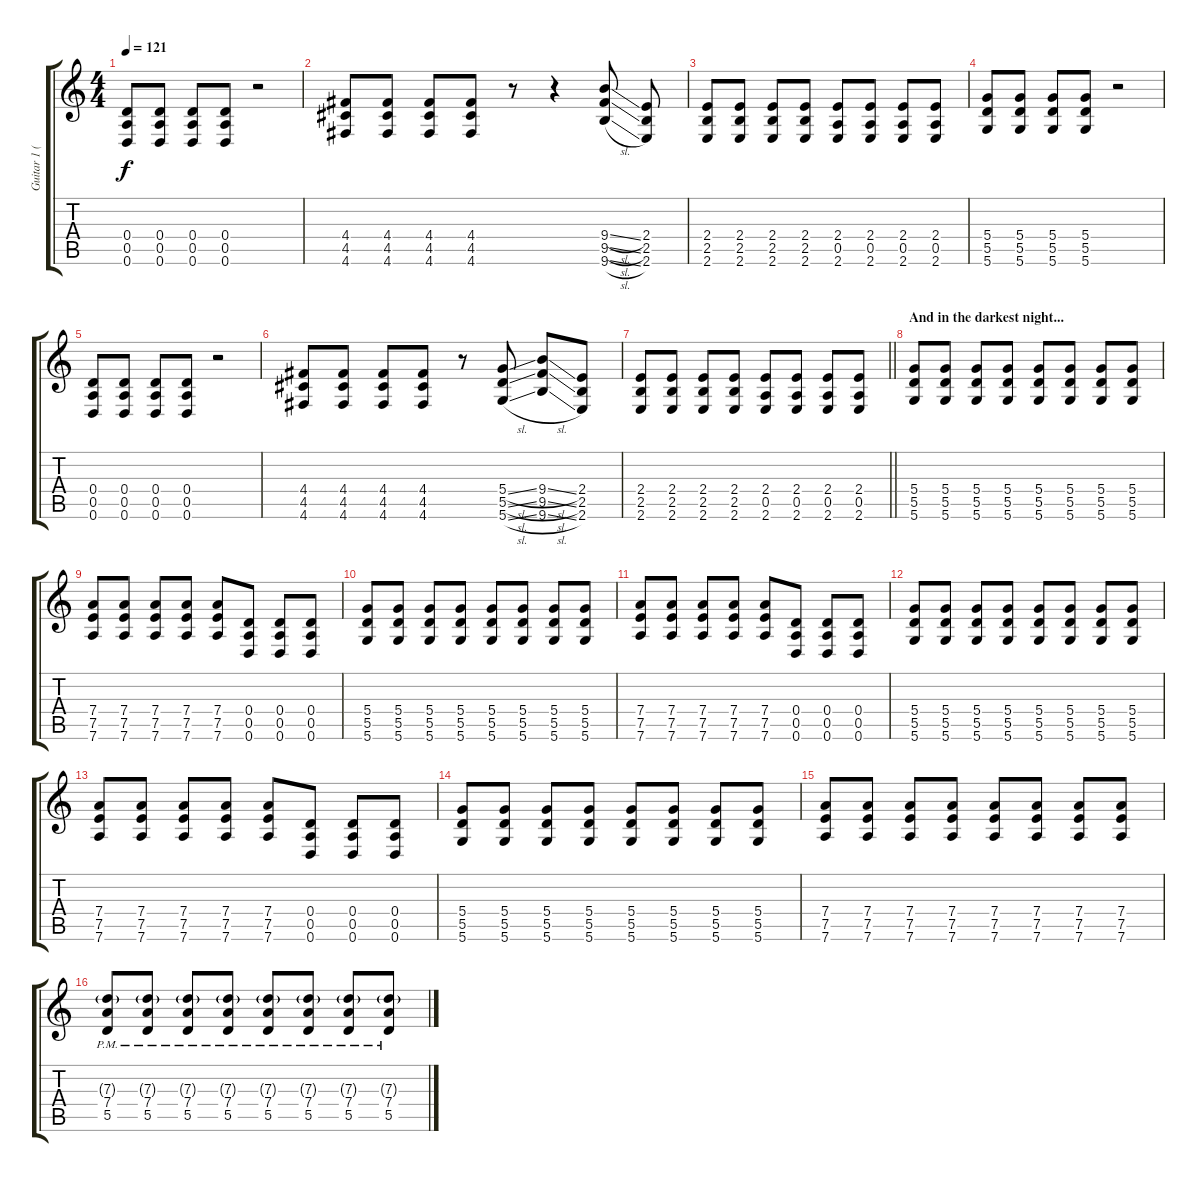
\track ("Guitar 1 (Billie Joe)" "Guitar 1 (") {instrument overdrivenguitar}
\staff {score tabs}
\tuning (E4 B3 G3 D3 A2 D2) {hide}
\ts (4 4)
\tempo 121
\clef g2
\ks c
(0.4 0.5 0.6).8{dy f} (0.4 0.5 0.6).8 (0.4 0.5 0.6).8 (0.4 0.5 0.6).8 r.2 |
(4.4 4.5 4.6).8 (4.4 4.5 4.6).8 (4.4 4.5 4.6).8 (4.4 4.5 4.6).8 r.8 r.4 (9.4{sl} 9.5{sl} 9.6{sl}).8 (2.4 2.5 2.6).8 |
(2.4 2.5 2.6).8 (2.4 2.5 2.6).8 (2.4 2.5 2.6).8 (2.4 2.5 2.6).8 (2.4 0.5 2.6).8 (2.4 0.5 2.6).8 (2.4 0.5 2.6).8 (2.4 0.5 2.6).8 |
(5.4 5.5 5.6).8 (5.4 5.5 5.6).8 (5.4 5.5 5.6).8 (5.4 5.5 5.6).8 r.2 |
(0.4 0.5 0.6).8 (0.4 0.5 0.6).8 (0.4 0.5 0.6).8 (0.4 0.5 0.6).8 r.2 |
(4.4 4.5 4.6).8 (4.4 4.5 4.6).8 (4.4 4.5 4.6).8 (4.4 4.5 4.6).8 r.8 (5.4{sl} 5.5{sl} 5.6{sl}).8 (9.4{sl} 9.5{sl} 9.6{sl}).8 (2.4 2.5 2.6).8 |
\barLineRight lightlight
(2.4 2.5 2.6).8 (2.4 2.5 2.6).8 (2.4 2.5 2.6).8 (2.4 2.5 2.6).8 (2.4 0.5 2.6).8 (2.4 0.5 2.6).8 (2.4 0.5 2.6).8 (2.4 0.5 2.6).8 |
\section ("" "And in the darkest night...")
(5.4 5.5 5.6).8{instrument overdrivenguitar} (5.4 5.5 5.6).8 (5.4 5.5 5.6).8 (5.4 5.5 5.6).8 (5.4 5.5 5.6).8 (5.4 5.5 5.6).8 (5.4 5.5 5.6).8 (5.4 5.5 5.6).8 |
(7.4 7.5 7.6).8 (7.4 7.5 7.6).8 (7.4 7.5 7.6).8 (7.4 7.5 7.6).8 (7.4 7.5 7.6).8 (0.4 0.5 0.6).8 (0.4 0.5 0.6).8 (0.4 0.5 0.6).8 |
(5.4 5.5 5.6).8 (5.4 5.5 5.6).8 (5.4 5.5 5.6).8 (5.4 5.5 5.6).8 (5.4 5.5 5.6).8 (5.4 5.5 5.6).8 (5.4 5.5 5.6).8 (5.4 5.5 5.6).8 |
(7.4 7.5 7.6).8 (7.4 7.5 7.6).8 (7.4 7.5 7.6).8 (7.4 7.5 7.6).8 (7.4 7.5 7.6).8 (0.4 0.5 0.6).8 (0.4 0.5 0.6).8 (0.4 0.5 0.6).8 |
(5.4 5.5 5.6).8 (5.4 5.5 5.6).8 (5.4 5.5 5.6).8 (5.4 5.5 5.6).8 (5.4 5.5 5.6).8 (5.4 5.5 5.6).8 (5.4 5.5 5.6).8 (5.4 5.5 5.6).8 |
(7.4 7.5 7.6).8 (7.4 7.5 7.6).8 (7.4 7.5 7.6).8 (7.4 7.5 7.6).8 (7.4 7.5 7.6).8 (0.4 0.5 0.6).8 (0.4 0.5 0.6).8 (0.4 0.5 0.6).8 |
(5.4 5.5 5.6).8 (5.4 5.5 5.6).8 (5.4 5.5 5.6).8 (5.4 5.5 5.6).8 (5.4 5.5 5.6).8 (5.4 5.5 5.6).8 (5.4 5.5 5.6).8 (5.4 5.5 5.6).8 |
(7.4 7.5 7.6).8 (7.4 7.5 7.6).8 (7.4 7.5 7.6).8 (7.4 7.5 7.6).8 (7.4 7.5 7.6).8 (7.4 7.5 7.6).8 (7.4 7.5 7.6).8 (7.4 7.5 7.6).8 |
(7.3{g pm} 7.4{pm} 5.5{pm}).8{instrument electricguitarmuted} (7.3{g pm} 7.4{pm} 5.5{pm}).8 (7.3{g pm} 7.4{pm} 5.5{pm}).8 (7.3{g pm} 7.4{pm} 5.5{pm}).8 (7.3{g pm} 7.4{pm} 5.5{pm}).8 (7.3{g pm} 7.4{pm} 5.5{pm}).8 (7.3{g pm} 7.4{pm} 5.5{pm}).8 (7.3{g pm} 7.4{pm} 5.5{pm}).8
